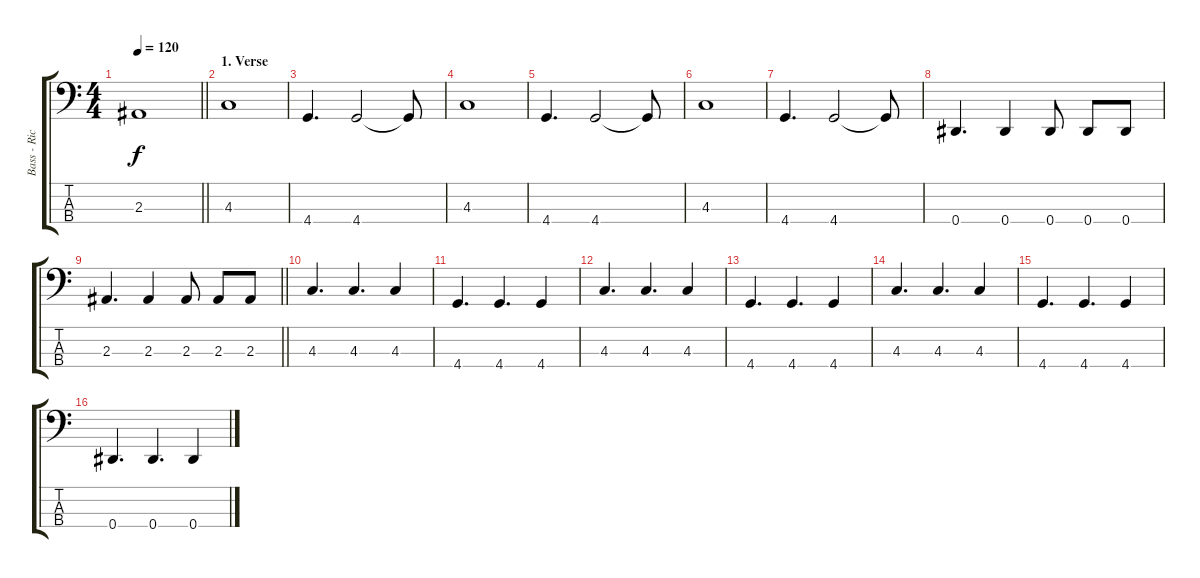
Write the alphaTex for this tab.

\track ("Bass - Rico Galvagno" "Bass - Ric") {instrument electricbassfinger}
\staff {score tabs}
\tuning (Gb2 Db2 Ab1 Eb1) {hide}
\ts (4 4)
\tempo 120
\clef f4
\barLineRight lightlight
\ks c
2.3.1{dy f} |
\section ("" "1. Verse")
4.3.1 |
4.4.4{d} 4.4.2 4.4{t}.8 |
4.3.1 |
4.4.4{d} 4.4.2 4.4{t}.8 |
4.3.1 |
4.4.4{d} 4.4.2 4.4{t}.8 |
0.4.4{d} 0.4.4 0.4.8 0.4.8 0.4.8 |
\barLineRight lightlight
2.3.4{d} 2.3.4 2.3.8 2.3.8 2.3.8 |
\section ("" "")
4.3.4{d} 4.3.4{d} 4.3.4 |
4.4.4{d} 4.4.4{d} 4.4.4 |
4.3.4{d} 4.3.4{d} 4.3.4 |
4.4.4{d} 4.4.4{d} 4.4.4 |
4.3.4{d} 4.3.4{d} 4.3.4 |
4.4.4{d} 4.4.4{d} 4.4.4 |
0.4.4{d} 0.4.4{d} 0.4.4
